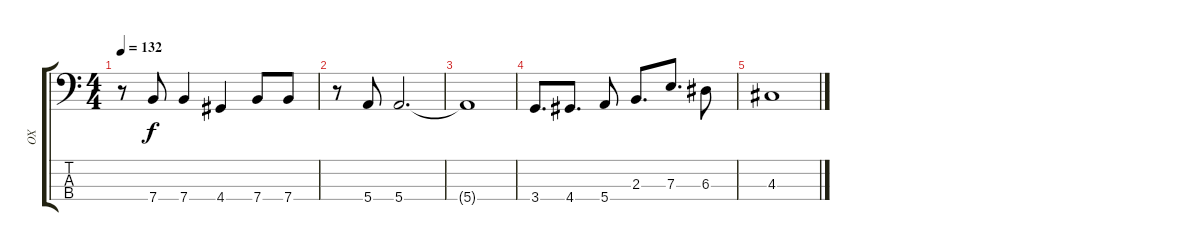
\track ("OX" "OX") {instrument electricbassfinger}
\staff {score tabs}
\tuning (G2 D2 A1 E1) {hide}
\ts (4 4)
\tempo 132
\clef f4
\ks c
r.8{dy f} 7.4.8 7.4.4 4.4.4 7.4.8 7.4.8 |
r.8 5.4.8 5.4.2{d} |
5.4{t}.1 |
3.4.8{d} 4.4.8{d} 5.4.8 2.3.8{d} 7.3.8{d} 6.3.8 |
4.3.1
